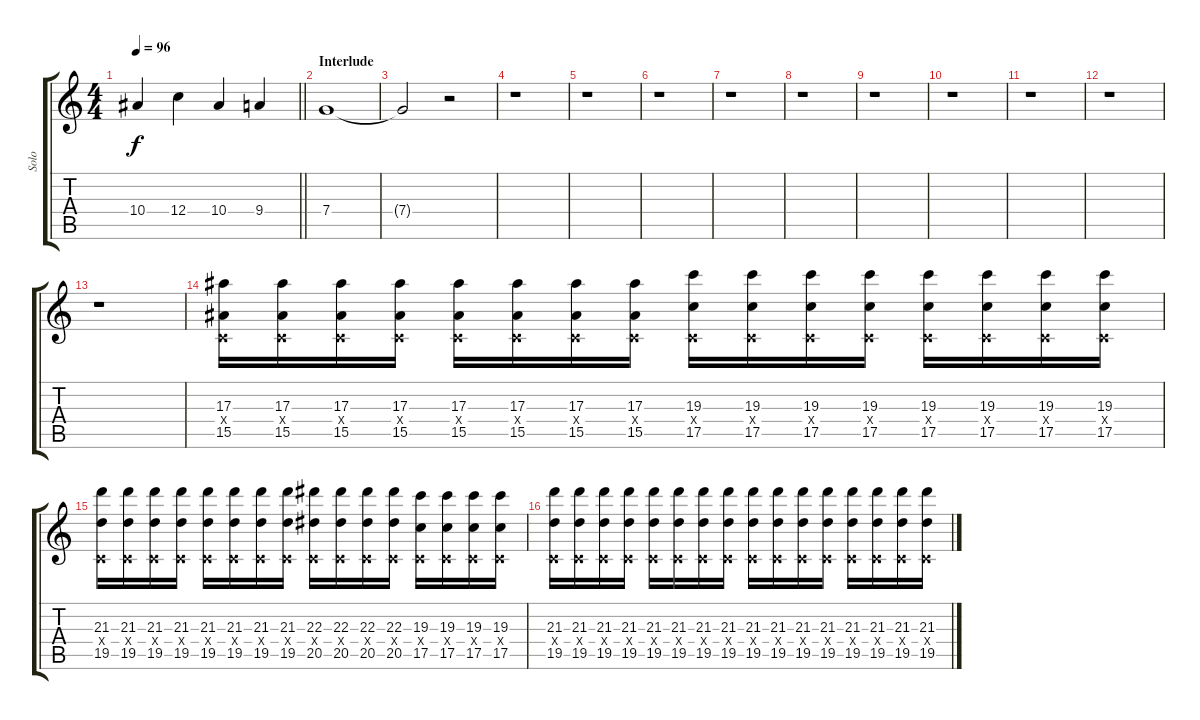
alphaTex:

\track ("Solo" "Solo") {instrument distortionguitar}
\staff {score tabs}
\tuning (D4 A3 F3 C3 G2 C2) {hide}
\ts (4 4)
\tempo 96
\clef g2
\barLineRight lightlight
\ks c
10.4.4{dy f} 12.4.4 10.4.4 9.4.4 |
\section ("" "Interlude")
7.4.1 |
7.4{t}.2 r.2 |
r.1 |
r.1 |
r.1 |
r.1 |
r.1 |
r.1 |
r.1 |
r.1 |
r.1 |
r.1 |
(17.3 0.4{x} 15.5).16{volume 12} (17.3 0.4{x} 15.5).16 (17.3 0.4{x} 15.5).16 (17.3 0.4{x} 15.5).16 (17.3 0.4{x} 15.5).16 (17.3 0.4{x} 15.5).16 (17.3 0.4{x} 15.5).16 (17.3 0.4{x} 15.5).16 (19.3 0.4{x} 17.5).16 (19.3 0.4{x} 17.5).16 (19.3 0.4{x} 17.5).16 (19.3 0.4{x} 17.5).16 (19.3 0.4{x} 17.5).16 (19.3 0.4{x} 17.5).16 (19.3 0.4{x} 17.5).16 (19.3 0.4{x} 17.5).16 |
(21.3 0.4{x} 19.5).16 (21.3 0.4{x} 19.5).16 (21.3 0.4{x} 19.5).16 (21.3 0.4{x} 19.5).16 (21.3 0.4{x} 19.5).16 (21.3 0.4{x} 19.5).16 (21.3 0.4{x} 19.5).16 (21.3 0.4{x} 19.5).16 (22.3 0.4{x} 20.5).16 (22.3 0.4{x} 20.5).16 (22.3 0.4{x} 20.5).16 (22.3 0.4{x} 20.5).16 (19.3 0.4{x} 17.5).16 (19.3 0.4{x} 17.5).16 (19.3 0.4{x} 17.5).16 (19.3 0.4{x} 17.5).16 |
(21.3 0.4{x} 19.5).16 (21.3 0.4{x} 19.5).16 (21.3 0.4{x} 19.5).16 (21.3 0.4{x} 19.5).16 (21.3 0.4{x} 19.5).16 (21.3 0.4{x} 19.5).16 (21.3 0.4{x} 19.5).16 (21.3 0.4{x} 19.5).16 (21.3 0.4{x} 19.5).16 (21.3 0.4{x} 19.5).16 (21.3 0.4{x} 19.5).16 (21.3 0.4{x} 19.5).16 (21.3 0.4{x} 19.5).16 (21.3 0.4{x} 19.5).16 (21.3 0.4{x} 19.5).16 (21.3 0.4{x} 19.5).16
